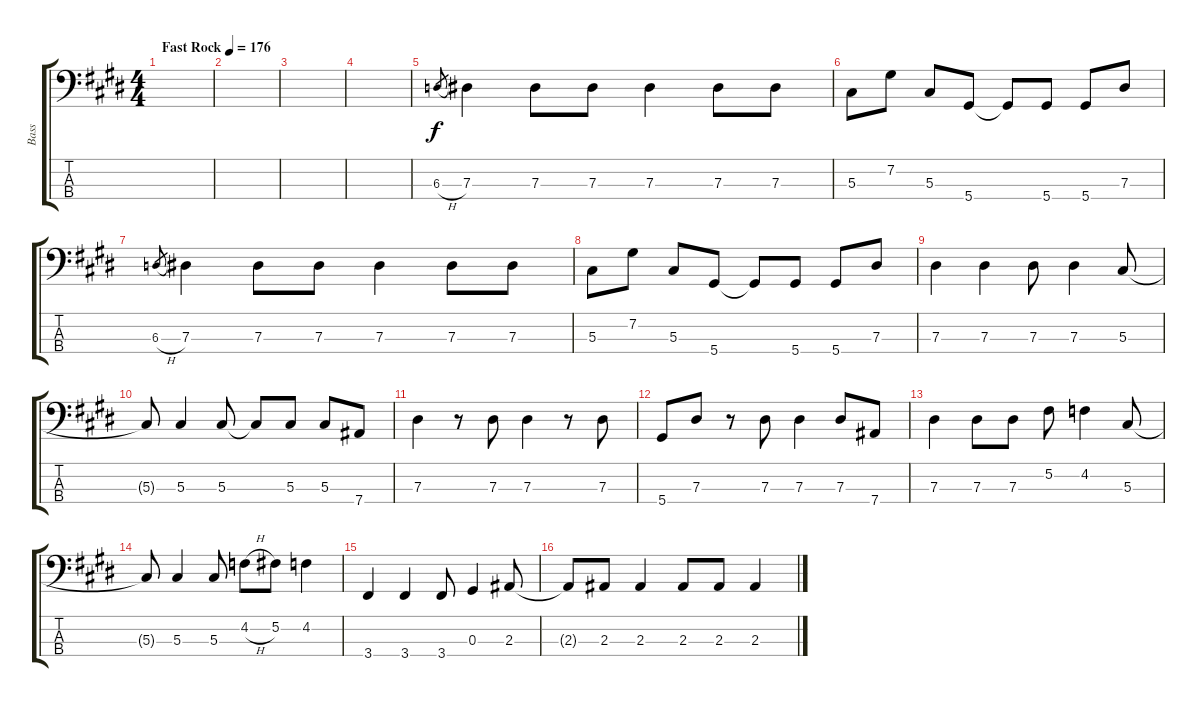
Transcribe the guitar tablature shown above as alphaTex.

\track ("Bass" "Bass") {instrument electricbasspick}
\staff {score tabs}
\tuning (Gb2 Db2 Ab1 Eb1) {hide}
\ts (4 4)
\tempo (176 "Fast Rock")
\clef f4
\ks e
|
|
|
|
6.3{h}.8{gr} 7.3.4 7.3.8 7.3.8 7.3.4 7.3.8 7.3.8 |
5.3.8 7.2.8 5.3.8 5.4.8 5.4{t}.8 5.4.8 5.4.8 7.3.8 |
6.3{h}.8{gr} 7.3.4 7.3.8 7.3.8 7.3.4 7.3.8 7.3.8 |
5.3.8 7.2.8 5.3.8 5.4.8 5.4{t}.8 5.4.8 5.4.8 7.3.8 |
7.3.4 7.3.4 7.3.8 7.3.4 5.3.8 |
5.3{t}.8 5.3.4 5.3.8 5.3{t}.8 5.3.8 5.3.8 7.4.8 |
7.3.4 r.8 7.3.8 7.3.4 r.8 7.3.8 |
5.4.8 7.3.8 r.8 7.3.8 7.3.4 7.3.8 7.4.8 |
7.3.4 7.3.8 7.3.8 5.2.8 4.2.4 5.3.8 |
5.3{t}.8 5.3.4 5.3.8 4.2{h}.8 5.2.8 4.2.4 |
3.4.4 3.4.4 3.4.8 0.3.4 2.3.8 |
2.3{t}.8 2.3.8 2.3.4 2.3.8 2.3.8 2.3.4
